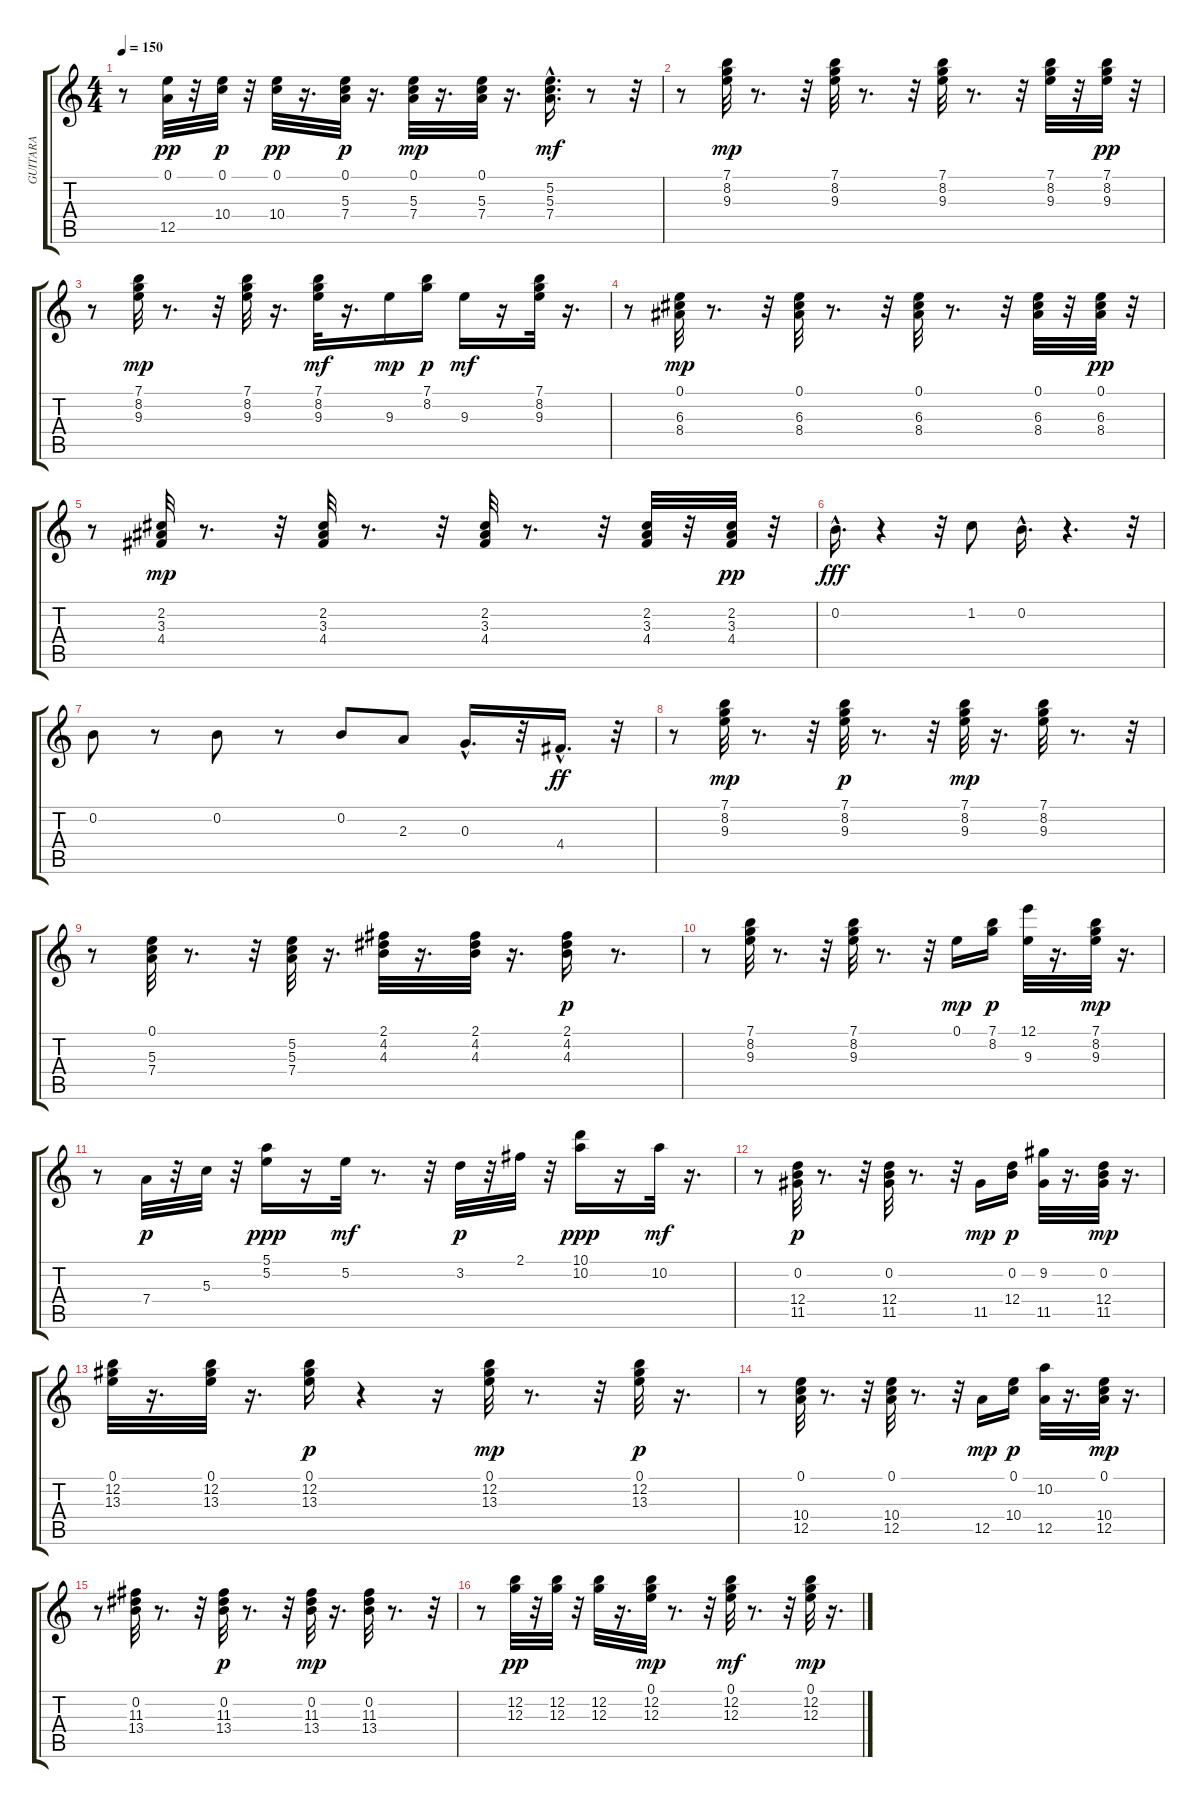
\track ("GUITARA" "GUITARA") {instrument electricguitarjazz}
\staff {score tabs}
\tuning (E4 B3 G3 D3 A2 E2) {hide}
\ts (4 4)
\tempo 150
\clef g2
\ks c
r.8{dy p} (0.1 12.5).32{dy pp} r.32 (0.1 10.4).32{dy p} r.32 (0.1 10.4).32{dy pp} r.16{d} (0.1 5.3 7.4).32{dy p} r.16{d} (0.1 5.3 7.4).32{dy mp} r.16{d} (0.1 5.3 7.4).32 r.16{d} (5.2{hac} 5.3{hac} 7.4{hac}).16{d dy mf} r.8 r.32 |
r.8 (7.1 8.2 9.3).32{dy mp} r.8{d} r.32 (7.1 8.2 9.3).32 r.8{d} r.32 (7.1 8.2 9.3).32 r.8{d} r.32 (7.1 8.2 9.3).32 r.32 (7.1 8.2 9.3).32{dy pp} r.32 |
r.8 (7.1 8.2 9.3).32{dy mp} r.8{d} r.32 (7.1 8.2 9.3).32 r.16{d} (7.1 8.2 9.3).32{dy mf} r.16{d} 9.3.16{dy mp} (7.1 8.2).16{dy p} 9.3.16{dy mf} r.16 (7.1 8.2 9.3).32 r.16{d} |
r.8 (0.1 6.3 8.4).32{dy mp} r.8{d} r.32 (0.1 6.3 8.4).32 r.8{d} r.32 (0.1 6.3 8.4).32 r.8{d} r.32 (0.1 6.3 8.4).32 r.32 (0.1 6.3 8.4).32{dy pp} r.32 |
r.8 (2.2 3.3 4.4).32{dy mp} r.8{d} r.32 (2.2 3.3 4.4).32 r.8{d} r.32 (2.2 3.3 4.4).32 r.8{d} r.32 (2.2 3.3 4.4).32 r.32 (2.2 3.3 4.4).32{dy pp} r.32 |
0.2{hac}.16{d dy fff} r.4 r.32 1.2.8 0.2{hac}.16{d} r.4{d} r.32 |
0.2.8 r.8 0.2.8 r.8 0.2.8 2.3.8 0.3{hac}.16{d} r.32 4.4{hac}.16{d dy ff} r.32 |
r.8 (7.1 8.2 9.3).32{dy mp} r.8{d} r.32 (7.1 8.2 9.3).32{dy p} r.8{d} r.32 (7.1 8.2 9.3).32{dy mp} r.16{d} (7.1 8.2 9.3).32 r.8{d} r.32 |
r.8 (0.1 5.3 7.4).32 r.8{d} r.32 (5.2 5.3 7.4).32 r.16{d} (2.1 4.2 4.3).32 r.16{d} (2.1 4.2 4.3).32 r.16{d} (2.1 4.2 4.3).16{dy p} r.8{d} |
r.8 (7.1 8.2 9.3).32 r.8{d} r.32 (7.1 8.2 9.3).32 r.8{d} r.32 0.1.16{dy mp} (7.1 8.2).16{dy p} (12.1 9.3).32 r.16{d} (7.1 8.2 9.3).32{dy mp} r.16{d} |
r.8 7.4.32{dy p} r.32 5.3.32 r.32 (5.1 5.2).16{dy ppp} r.16 5.2.32{dy mf} r.8{d} r.32 3.2.32{dy p} r.32 2.1.32 r.32 (10.1 10.2).16{dy ppp} r.16 10.2.32{dy mf} r.16{d} |
r.8 (0.2 12.4 11.5).32{dy p} r.8{d} r.32 (0.2 12.4 11.5).32 r.8{d} r.32 11.5.16{dy mp} (0.2 12.4).16{dy p} (9.2 11.5).32 r.16{d} (0.2 12.4 11.5).32{dy mp} r.16{d} |
(0.1 12.2 13.3).32 r.16{d} (0.1 12.2 13.3).32 r.16{d} (0.1 12.2 13.3).16{dy p} r.4 r.16 (0.1 12.2 13.3).32{dy mp} r.8{d} r.32 (0.1 12.2 13.3).32{dy p} r.16{d} |
r.8 (0.1 10.4 12.5).32 r.8{d} r.32 (0.1 10.4 12.5).32 r.8{d} r.32 12.5.16{dy mp} (0.1 10.4).16{dy p} (10.2 12.5).32 r.16{d} (0.1 10.4 12.5).32{dy mp} r.16{d} |
r.8 (0.2 11.3 13.4).32 r.8{d} r.32 (0.2 11.3 13.4).32{dy p} r.8{d} r.32 (0.2 11.3 13.4).32{dy mp} r.16{d} (0.2 11.3 13.4).32 r.8{d} r.32 |
r.8 (12.2 12.3).32{dy pp} r.32 (12.2 12.3).32 r.32 (12.2 12.3).32 r.16{d} (0.1 12.2 12.3).32{dy mp} r.8{d} r.32 (0.1 12.2 12.3).32{dy mf} r.8{d} r.32 (0.1 12.2 12.3).32{dy mp} r.16{d}
